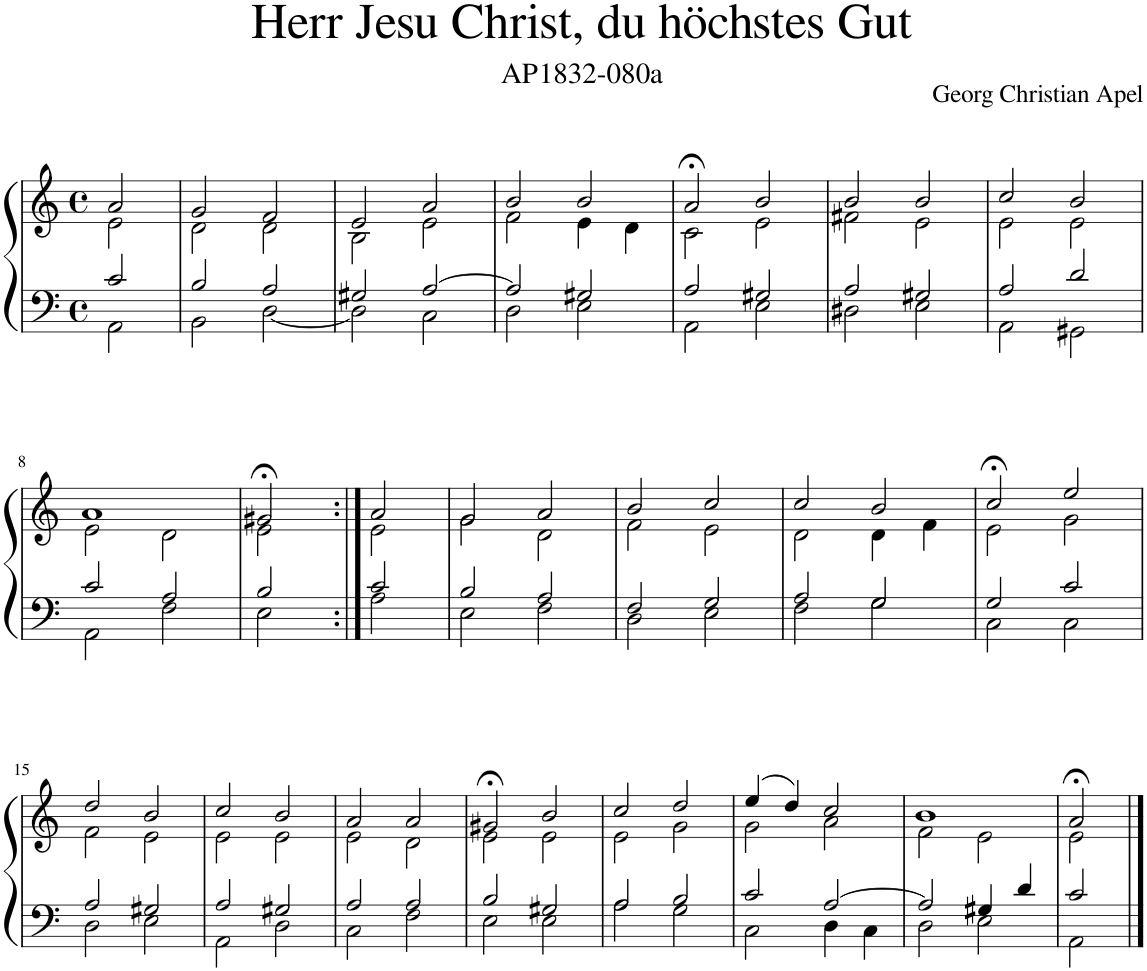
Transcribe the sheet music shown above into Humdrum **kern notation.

**kern	**kern
*part1	*part1
*staff2	*staff1
*I"Piano	*
*I'Pno.	*
*clefF4	*clefG2
*k[]	*k[]
*M4/4	*M4/4
*met(c)	*met(c)
=1	=1
*^	*^
2c/	2AA\	2a/	2e\
=2	=2	=2	=2
2B/	2BB\	2g/	2d\
2A/	[2D\	2f/	2d\
=3	=3	=3	=3
2G#X/	2D\]	2e/	2B\
[2A/	2C\	2a/	2e\
=4	=4	=4	=4
2A/]	2D\	2b/	2f\
2G#X/	2E\	2b/	4e\
.	.	.	4d\
=5	=5	=5	=5
2A/	2AA\	2a;</	2c\
2G#X/	2E\	2b/	2e\
=6	=6	=6	=6
2A/	2D#X\	2b/	2f#X\
2G#X/	2E\	2b/	2e\
=7	=7	=7	=7
2A/	2AA\	2cc/	2e\
2d/	2GG#X\	2b/	2e\
!!LO:LB:g=z	!!
=8	=8	=8	=8
2c/	2AA\	1a	2e\
2A/	2F\	.	2d\
=9	=9	=9	=9
2B/	2E\	2g#X;</	2e\
=10:|!	=10:|!	=10:|!	=10:|!
2c/	2A\	2a/	2e\
=11	=11	=11	=11
2B/	2E\	2g/	2g\
2A/	2F\	2a/	2d\
=12	=12	=12	=12
2F/	2D\	2b/	2f\
2G/	2E\	2cc/	2e\
=13	=13	=13	=13
2A/	2F\	2cc/	2d\
2G/	2G\	2b/	4d\
.	.	.	4f\
=14	=14	=14	=14
2G/	2C\	2cc;</	2e\
2c/	2C\	2ee/	2g\
!!LO:LB:g=z	!!
=15	=15	=15	=15
2A/	2D\	2dd/	2f\
2G#X/	2E\	2b/	2e\
=16	=16	=16	=16
2A/	2AA\	2cc/	2e\
2G#X/	2D\	2b/	2e\
=17	=17	=17	=17
2A/	2C\	2a/	2e\
2A/	2F\	2a/	2d\
=18	=18	=18	=18
2B/	2E\	2g#X;</	2e\
2G#X/	2E\	2b/	2e\
=19	=19	=19	=19
2A/	2A\	2cc/	2e\
2B/	2G\	2dd/	2g\
=20	=20	=20	=20
2c/	2C\	(4ee/	2g\
.	.	4dd/)	.
[2A/	4D\	2cc/	2a\
.	4C\	.	.
=21	=21	=21	=21
2A/]	2D\	1b	2f\
4G#X/	2E\	.	2e\
4d/	.	.	.
=22	=22	=22	=22
2c/	2AA\	2a;</	2e\
*v	*v	*	*
*	*v	*v
==	==
*-	*-
